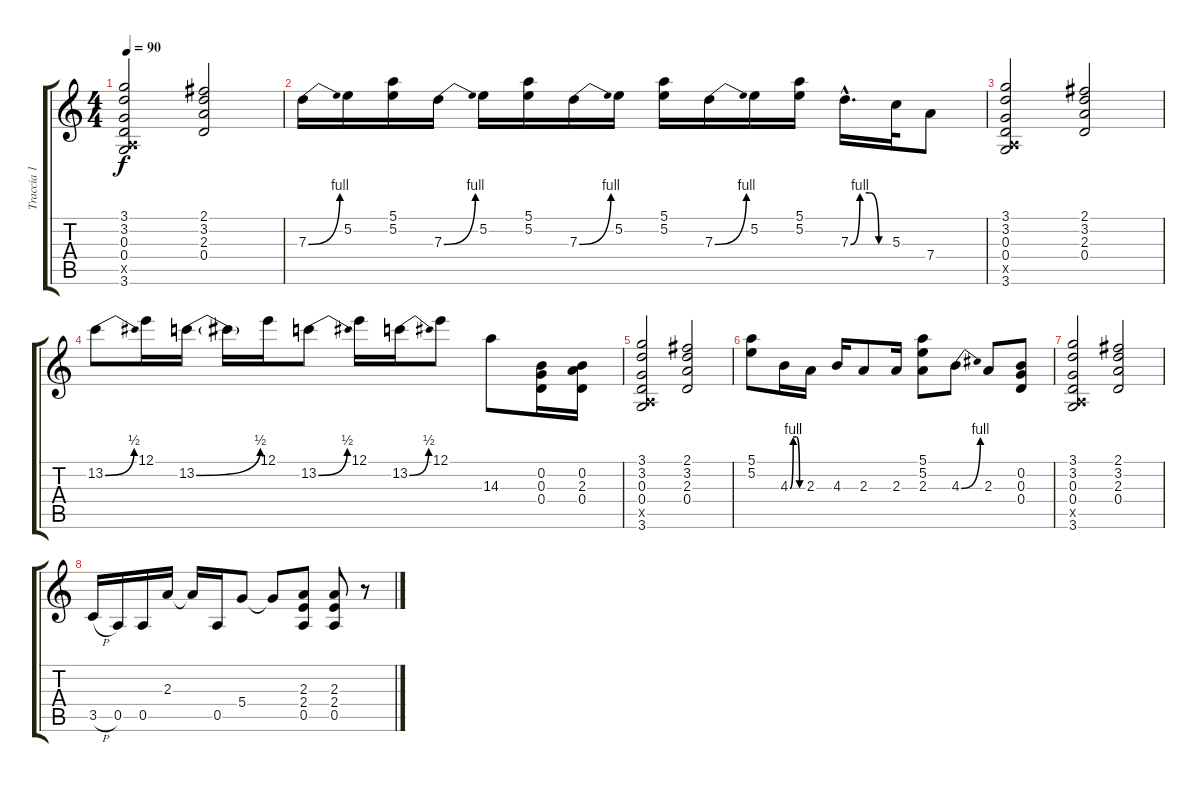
\track ("Traccia 1" "Traccia 1") {instrument distortionguitar}
\staff {score tabs}
\tuning (E4 B3 G3 D3 A2 E2) {hide}
\ts (4 4)
\tempo 90
\clef g2
\ks c
(3.1 3.2 0.3 0.4 0.5{x} 3.6).2{dy f} (2.1 3.2 2.3 0.4).2 |
7.3{be (bend 0 0 60 4)}.16 5.2.16 (5.1 5.2).16 7.3{be (bend 0 0 60 4)}.16 5.2.16 (5.1 5.2).16 7.3{be (bend 0 0 60 4)}.16 5.2.16 (5.1 5.2).16 7.3{be (bend 0 0 60 4)}.16 5.2.16 (5.1 5.2).16 7.3{be (custom 0 0 15 4 30 4 45 0 60 0) hac}.16{d} 5.3.32 7.4.8 |
(3.1 3.2 0.3 0.4 0.5{x} 3.6).2 (2.1 3.2 2.3 0.4).2 |
13.2{be (bend 0 0 60 2)}.8 12.1.16 13.2{be (bend 0 0 60 2)}.16 13.2{t}.16 12.1.16 13.2{be (bend 0 0 60 2)}.8 12.1.16 13.2{be (bend 0 0 60 2)}.16 12.1.8 14.3.8 (0.2 0.3 0.4).16 (0.2 2.3 0.4).16 |
(3.1 3.2 0.3 0.4 0.5{x} 3.6).2 (2.1 3.2 2.3 0.4).2 |
(5.1 5.2).8 4.3{be (custom 0 0 15 4 30 4 45 0 60 0)}.16 2.3.16 4.3.16 2.3.8 2.3.16 (5.1 5.2 2.3).8 4.3{be (bend 0 0 60 4)}.8 2.3.8 (0.2 0.3 0.4).8 |
(3.1 3.2 0.3 0.4 0.5{x} 3.6).2 (2.1 3.2 2.3 0.4).2 |
3.5{h}.16 0.5.16 0.5.16 2.3.16 2.3{t}.16 0.5.16 5.4.8 5.4{t}.8 (2.3 2.4 0.5).8 (2.3 2.4 0.5).8 r.8
